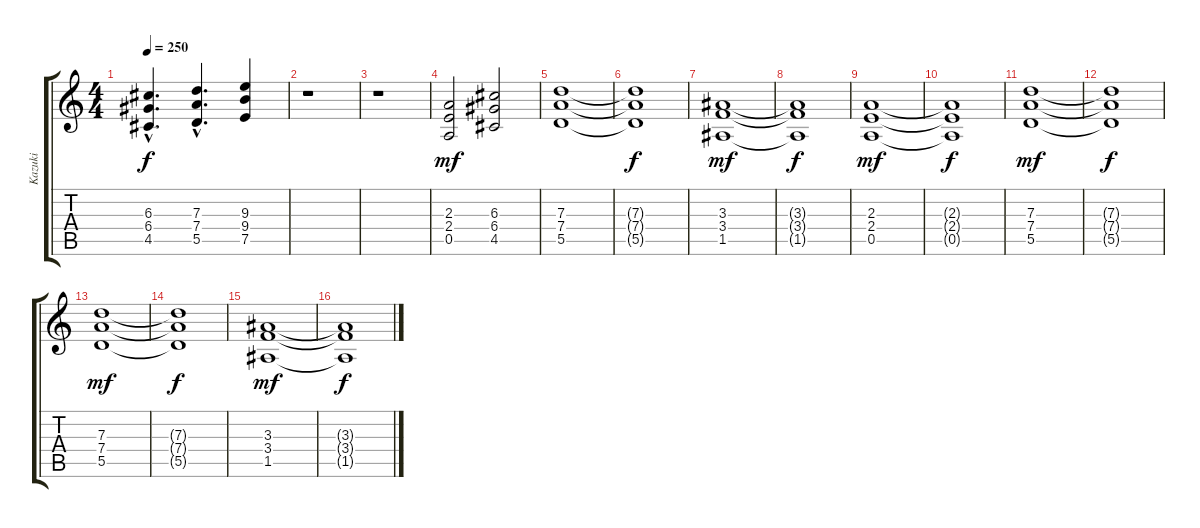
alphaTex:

\track ("Kazuki" "Kazuki") {instrument electricguitarclean}
\staff {score tabs}
\tuning (E4 B3 G3 D3 A2 E2) {hide}
\ts (4 4)
\tempo 250
\clef g2
\ks c
(6.3{hac} 6.4{hac} 4.5{hac}).4{d dy f} (7.3{hac} 7.4{hac} 5.5{hac}).4{d} (9.3 9.4 7.5).4 |
r.1 |
r.1 |
(2.3 2.4 0.5).2{dy mf} (6.3 6.4 4.5).2 |
(7.3 7.4 5.5).1 |
(7.3{t} 7.4{t} 5.5{t}).1{dy f} |
(3.3 3.4 1.5).1{dy mf} |
(3.3{t} 3.4{t} 1.5{t}).1{dy f} |
(2.3 2.4 0.5).1{dy mf} |
(2.3{t} 2.4{t} 0.5{t}).1{dy f} |
(7.3 7.4 5.5).1{dy mf} |
(7.3{t} 7.4{t} 5.5{t}).1{dy f} |
(7.3 7.4 5.5).1{dy mf} |
(7.3{t} 7.4{t} 5.5{t}).1{dy f} |
(3.3 3.4 1.5).1{dy mf} |
(3.3{t} 3.4{t} 1.5{t}).1{dy f}
